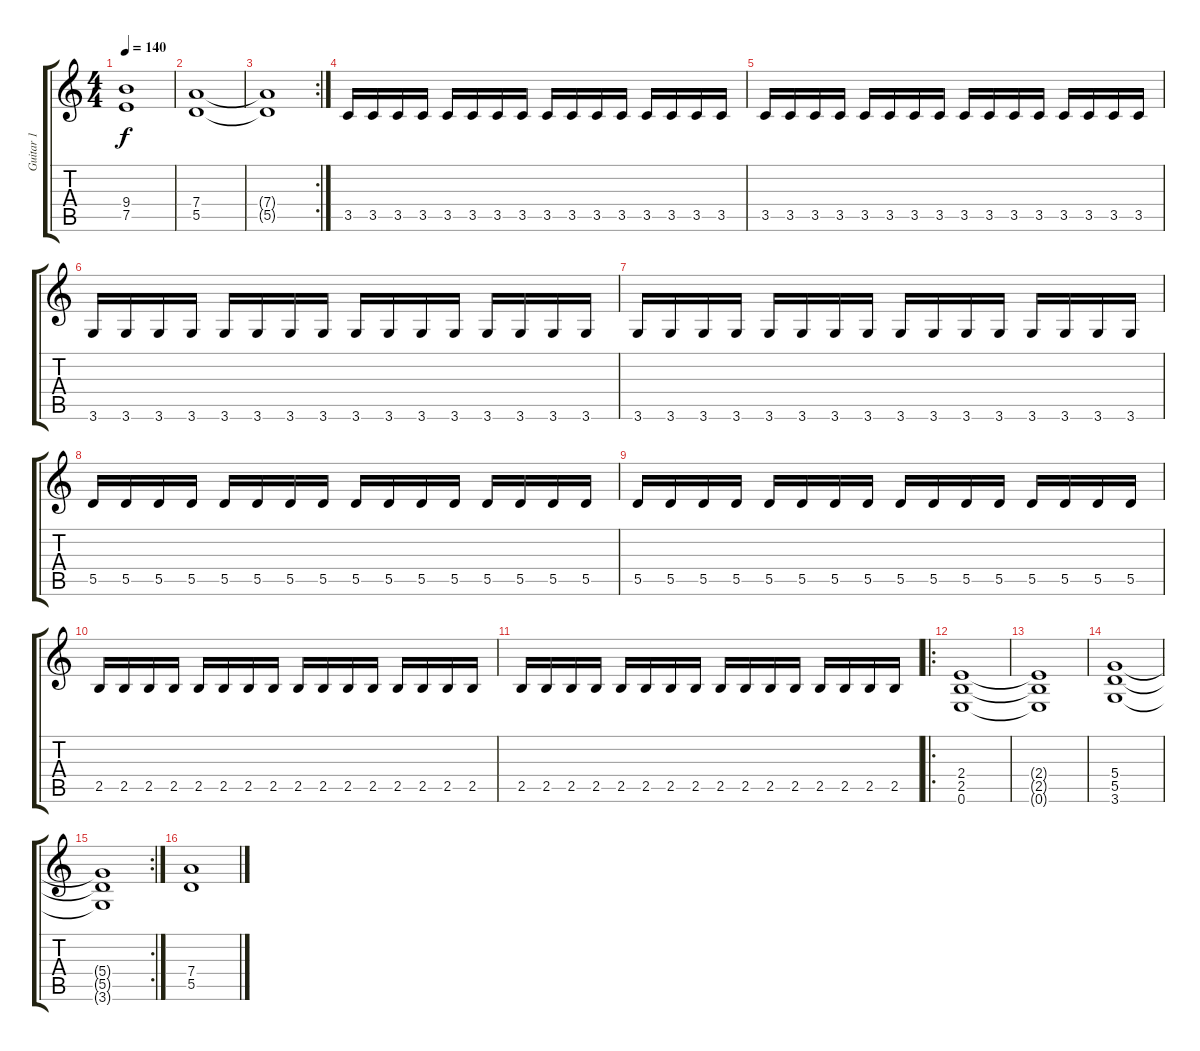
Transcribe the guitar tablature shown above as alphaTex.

\track ("Guitar 1" "Guitar 1") {instrument distortionguitar}
\staff {score tabs}
\tuning (E4 B3 G3 D3 A2 E2) {hide}
\ts (4 4)
\tempo 140
\clef g2
\ks c
(9.4{t} 7.5{t}).1{dy f} |
(7.4 5.5).1 |
\rc 2
(7.4{t} 5.5{t}).1 |
3.5.16 3.5.16 3.5.16 3.5.16 3.5.16 3.5.16 3.5.16 3.5.16 3.5.16 3.5.16 3.5.16 3.5.16 3.5.16 3.5.16 3.5.16 3.5.16 |
3.5.16 3.5.16 3.5.16 3.5.16 3.5.16 3.5.16 3.5.16 3.5.16 3.5.16 3.5.16 3.5.16 3.5.16 3.5.16 3.5.16 3.5.16 3.5.16 |
3.6.16 3.6.16 3.6.16 3.6.16 3.6.16 3.6.16 3.6.16 3.6.16 3.6.16 3.6.16 3.6.16 3.6.16 3.6.16 3.6.16 3.6.16 3.6.16 |
3.6.16 3.6.16 3.6.16 3.6.16 3.6.16 3.6.16 3.6.16 3.6.16 3.6.16 3.6.16 3.6.16 3.6.16 3.6.16 3.6.16 3.6.16 3.6.16 |
5.5.16 5.5.16 5.5.16 5.5.16 5.5.16 5.5.16 5.5.16 5.5.16 5.5.16 5.5.16 5.5.16 5.5.16 5.5.16 5.5.16 5.5.16 5.5.16 |
5.5.16 5.5.16 5.5.16 5.5.16 5.5.16 5.5.16 5.5.16 5.5.16 5.5.16 5.5.16 5.5.16 5.5.16 5.5.16 5.5.16 5.5.16 5.5.16 |
2.5.16 2.5.16 2.5.16 2.5.16 2.5.16 2.5.16 2.5.16 2.5.16 2.5.16 2.5.16 2.5.16 2.5.16 2.5.16 2.5.16 2.5.16 2.5.16 |
2.5.16 2.5.16 2.5.16 2.5.16 2.5.16 2.5.16 2.5.16 2.5.16 2.5.16 2.5.16 2.5.16 2.5.16 2.5.16 2.5.16 2.5.16 2.5.16 |
\ro
(2.4 2.5 0.6).1 |
(2.4{t} 2.5{t} 0.6{t}).1 |
(5.4 5.5 3.6).1 |
\rc 2
(5.4{t} 5.5{t} 3.6{t}).1 |
(7.4 5.5).1
